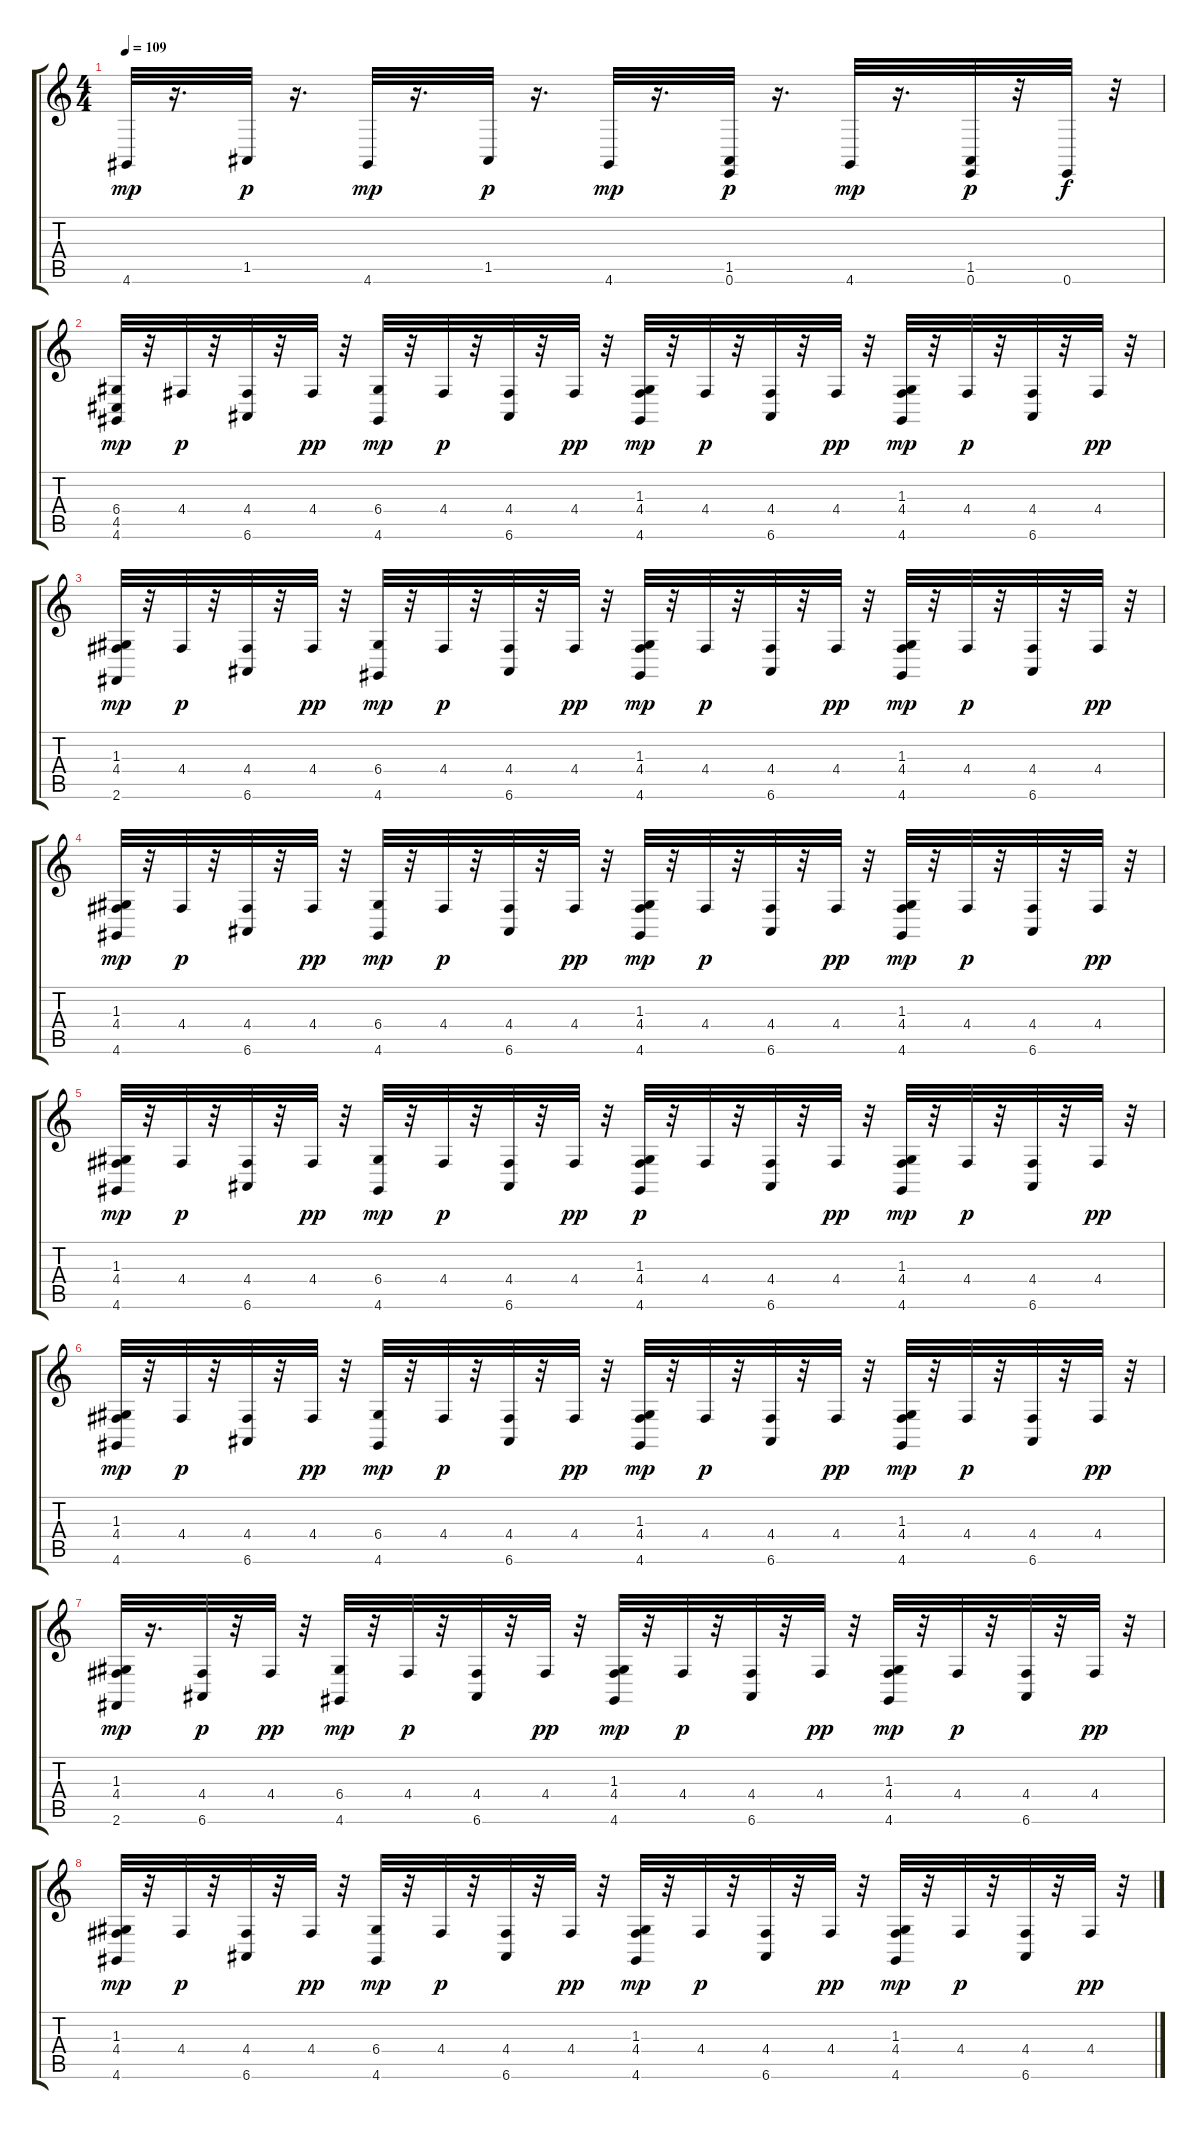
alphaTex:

\track "" {instrument altosax}
\staff {score tabs}
\tuning (E4 B3 G3 D3 A2 E2) {hide}
\ts (4 4)
\tempo 109
\clef g2
\ks c
4.6.32{dy mp instrument acousticgrandpiano} r.16{d} 1.5.32{dy p} r.16{d} 4.6.32{dy mp} r.16{d} 1.5.32{dy p} r.16{d} 4.6.32{dy mp} r.16{d} (1.5 0.6).32{dy p} r.16{d} 4.6.32{dy mp} r.16{d} (1.5 0.6).32{dy p} r.32 0.6.32{dy f} r.32 |
(6.4 4.5 4.6).32{dy mp} r.32 4.4.32{dy p} r.32 (4.4 6.6).32 r.32 4.4.32{dy pp} r.32 (6.4 4.6).32{dy mp} r.32 4.4.32{dy p} r.32 (4.4 6.6).32 r.32 4.4.32{dy pp} r.32 (1.3 4.4 4.6).32{dy mp} r.32 4.4.32{dy p} r.32 (4.4 6.6).32 r.32 4.4.32{dy pp} r.32 (1.3 4.4 4.6).32{dy mp} r.32 4.4.32{dy p} r.32 (4.4 6.6).32 r.32 4.4.32{dy pp} r.32 |
(1.3 4.4 2.6).32{dy mp} r.32 4.4.32{dy p} r.32 (4.4 6.6).32 r.32 4.4.32{dy pp} r.32 (6.4 4.6).32{dy mp} r.32 4.4.32{dy p} r.32 (4.4 6.6).32 r.32 4.4.32{dy pp} r.32 (1.3 4.4 4.6).32{dy mp} r.32 4.4.32{dy p} r.32 (4.4 6.6).32 r.32 4.4.32{dy pp} r.32 (1.3 4.4 4.6).32{dy mp} r.32 4.4.32{dy p} r.32 (4.4 6.6).32 r.32 4.4.32{dy pp} r.32 |
(1.3 4.4 4.6).32{dy mp} r.32 4.4.32{dy p} r.32 (4.4 6.6).32 r.32 4.4.32{dy pp} r.32 (6.4 4.6).32{dy mp} r.32 4.4.32{dy p} r.32 (4.4 6.6).32 r.32 4.4.32{dy pp} r.32 (1.3 4.4 4.6).32{dy mp} r.32 4.4.32{dy p} r.32 (4.4 6.6).32 r.32 4.4.32{dy pp} r.32 (1.3 4.4 4.6).32{dy mp} r.32 4.4.32{dy p} r.32 (4.4 6.6).32 r.32 4.4.32{dy pp} r.32 |
(1.3 4.4 4.6).32{dy mp} r.32 4.4.32{dy p} r.32 (4.4 6.6).32 r.32 4.4.32{dy pp} r.32 (6.4 4.6).32{dy mp} r.32 4.4.32{dy p} r.32 (4.4 6.6).32 r.32 4.4.32{dy pp} r.32 (1.3 4.4 4.6).32{dy p} r.32 4.4.32 r.32 (4.4 6.6).32 r.32 4.4.32{dy pp} r.32 (1.3 4.4 4.6).32{dy mp} r.32 4.4.32{dy p} r.32 (4.4 6.6).32 r.32 4.4.32{dy pp} r.32 |
(1.3 4.4 4.6).32{dy mp} r.32 4.4.32{dy p} r.32 (4.4 6.6).32 r.32 4.4.32{dy pp} r.32 (6.4 4.6).32{dy mp} r.32 4.4.32{dy p} r.32 (4.4 6.6).32 r.32 4.4.32{dy pp} r.32 (1.3 4.4 4.6).32{dy mp} r.32 4.4.32{dy p} r.32 (4.4 6.6).32 r.32 4.4.32{dy pp} r.32 (1.3 4.4 4.6).32{dy mp} r.32 4.4.32{dy p} r.32 (4.4 6.6).32 r.32 4.4.32{dy pp} r.32 |
(1.3 4.4 2.6).32{dy mp} r.16{d} (4.4 6.6).32{dy p} r.32 4.4.32{dy pp} r.32 (6.4 4.6).32{dy mp} r.32 4.4.32{dy p} r.32 (4.4 6.6).32 r.32 4.4.32{dy pp} r.32 (1.3 4.4 4.6).32{dy mp} r.32 4.4.32{dy p} r.32 (4.4 6.6).32 r.32 4.4.32{dy pp} r.32 (1.3 4.4 4.6).32{dy mp} r.32 4.4.32{dy p} r.32 (4.4 6.6).32 r.32 4.4.32{dy pp} r.32 |
(1.3 4.4 4.6).32{dy mp} r.32 4.4.32{dy p} r.32 (4.4 6.6).32 r.32 4.4.32{dy pp} r.32 (6.4 4.6).32{dy mp} r.32 4.4.32{dy p} r.32 (4.4 6.6).32 r.32 4.4.32{dy pp} r.32 (1.3 4.4 4.6).32{dy mp} r.32 4.4.32{dy p} r.32 (4.4 6.6).32 r.32 4.4.32{dy pp} r.32 (1.3 4.4 4.6).32{dy mp} r.32 4.4.32{dy p} r.32 (4.4 6.6).32 r.32 4.4.32{dy pp} r.32
